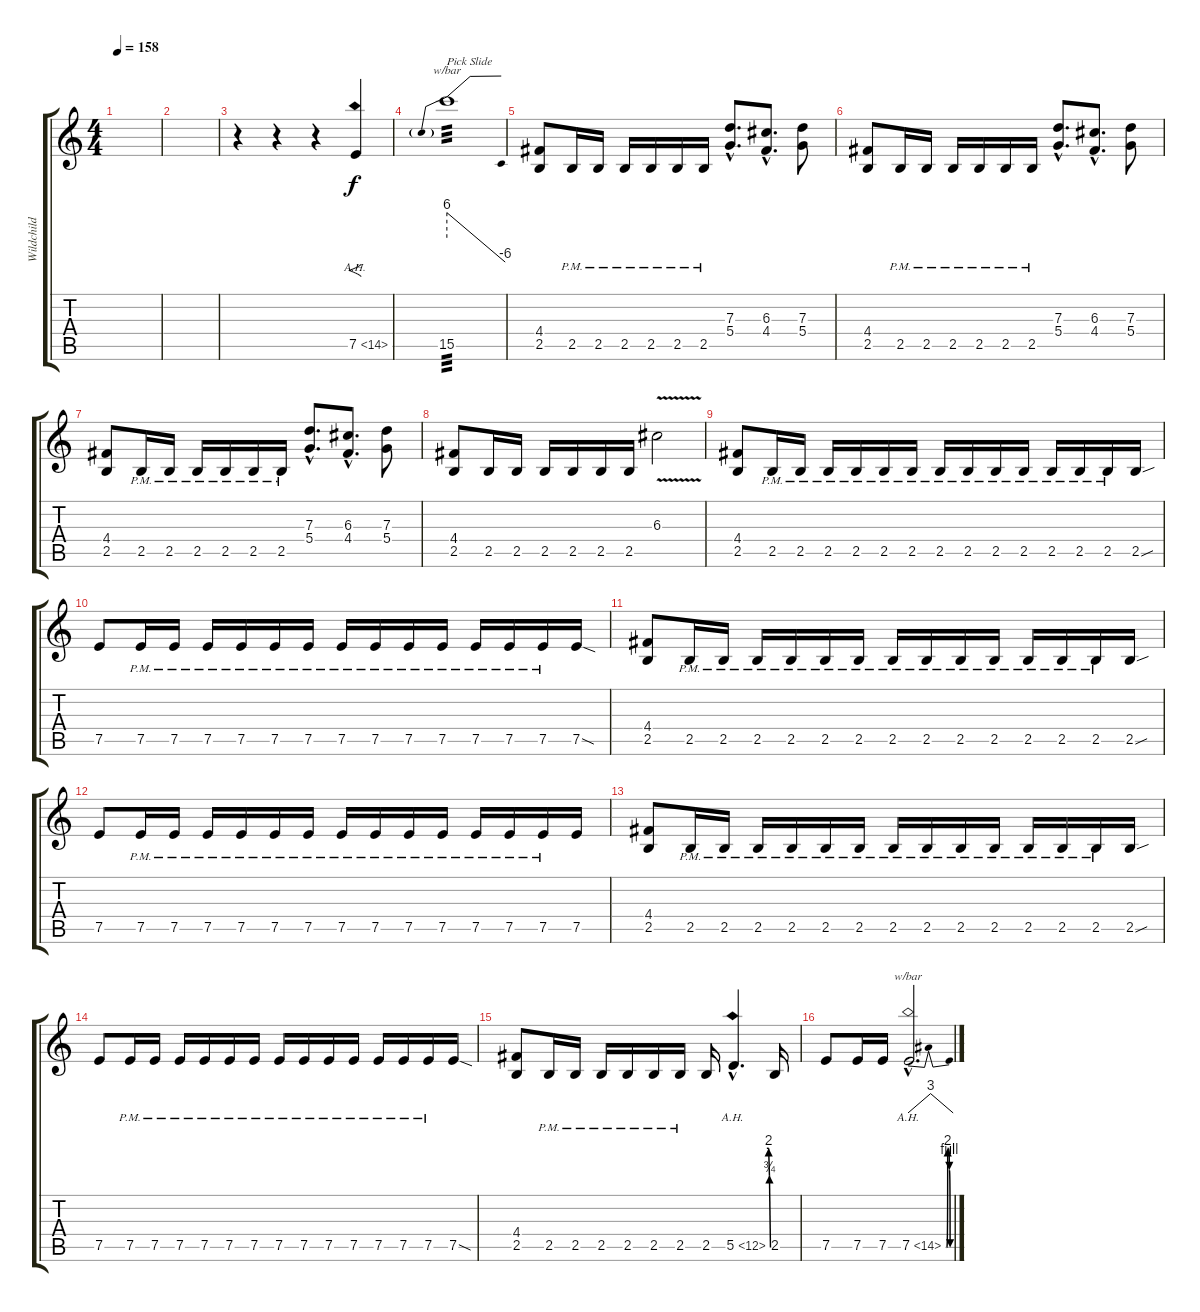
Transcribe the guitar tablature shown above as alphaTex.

\track ("Wildchild" "Wildchild") {instrument distortionguitar}
\staff {score tabs}
\tuning (E4 B3 G3 D3 A2 E2) {hide}
\ts (4 4)
\tempo 158
\clef g2
\ks c
|
|
r.4 r.4 r.4 7.5{ah 7}.4{f} |
15.5.1{tbe (predivedive default 0 24 60 -24) txt "Pick Slide" tp 3} |
(4.4 2.5).8 2.5{pm}.16 2.5{pm}.16 2.5{pm}.16 2.5{pm}.16 2.5{pm}.16 2.5{pm}.16 (7.3{hac} 5.4{hac}).8{d} (6.3{hac} 4.4{hac}).8{d} (7.3 5.4).8 |
(4.4 2.5).8 2.5{pm}.16 2.5{pm}.16 2.5{pm}.16 2.5{pm}.16 2.5{pm}.16 2.5{pm}.16 (7.3{hac} 5.4{hac}).8{d} (6.3{hac} 4.4{hac}).8{d} (7.3 5.4).8 |
(4.4 2.5).8 2.5{pm}.16 2.5{pm}.16 2.5{pm}.16 2.5{pm}.16 2.5{pm}.16 2.5{pm}.16 (7.3{hac} 5.4{hac}).8{d} (6.3{hac} 4.4{hac}).8{d} (7.3 5.4).8 |
(4.4 2.5).8 2.5.16 2.5.16 2.5.16 2.5.16 2.5.16 2.5.16 6.3{v}.2 |
(4.4 2.5).8 2.5{pm}.16 2.5{pm}.16 2.5{pm}.16 2.5{pm}.16 2.5{pm}.16 2.5{pm}.16 2.5{pm}.16 2.5{pm}.16 2.5{pm}.16 2.5{pm}.16 2.5{pm}.16 2.5{pm}.16 2.5{pm}.16 2.5{sou}.16 |
7.5.8 7.5{pm}.16 7.5{pm}.16 7.5{pm}.16 7.5{pm}.16 7.5{pm}.16 7.5{pm}.16 7.5{pm}.16 7.5{pm}.16 7.5{pm}.16 7.5{pm}.16 7.5{pm}.16 7.5{pm}.16 7.5{pm}.16 7.5{sod}.16 |
(4.4 2.5).8 2.5{pm}.16 2.5{pm}.16 2.5{pm}.16 2.5{pm}.16 2.5{pm}.16 2.5{pm}.16 2.5{pm}.16 2.5{pm}.16 2.5{pm}.16 2.5{pm}.16 2.5{pm}.16 2.5{pm}.16 2.5{pm}.16 2.5{sou}.16 |
7.5.8 7.5{pm}.16 7.5{pm}.16 7.5{pm}.16 7.5{pm}.16 7.5{pm}.16 7.5{pm}.16 7.5{pm}.16 7.5{pm}.16 7.5{pm}.16 7.5{pm}.16 7.5{pm}.16 7.5{pm}.16 7.5{pm}.16 7.5.16 |
(4.4 2.5).8 2.5{pm}.16 2.5{pm}.16 2.5{pm}.16 2.5{pm}.16 2.5{pm}.16 2.5{pm}.16 2.5{pm}.16 2.5{pm}.16 2.5{pm}.16 2.5{pm}.16 2.5{pm}.16 2.5{pm}.16 2.5{pm}.16 2.5{sou}.16 |
7.5.8 7.5{pm}.16 7.5{pm}.16 7.5{pm}.16 7.5{pm}.16 7.5{pm}.16 7.5{pm}.16 7.5{pm}.16 7.5{pm}.16 7.5{pm}.16 7.5{pm}.16 7.5{pm}.16 7.5{pm}.16 7.5{pm}.16 7.5{sod}.16 |
(4.4 2.5).8 2.5{pm}.16 2.5{pm}.16 2.5{pm}.16 2.5{pm}.16 2.5{pm}.16 2.5{pm}.16 2.5.16 5.5{be (custom 0 0 17 3 30 8 60 8) ah 7 hac}.4{d} 2.5.16 |
7.5.8 7.5.16 7.5.16 7.5{be (custom 0 0 10 0 23 8 30 8 45 4 56 0 60 0) ah 7 hac}.2{d tbe (dip default 0 0 30 12 60 0)}
